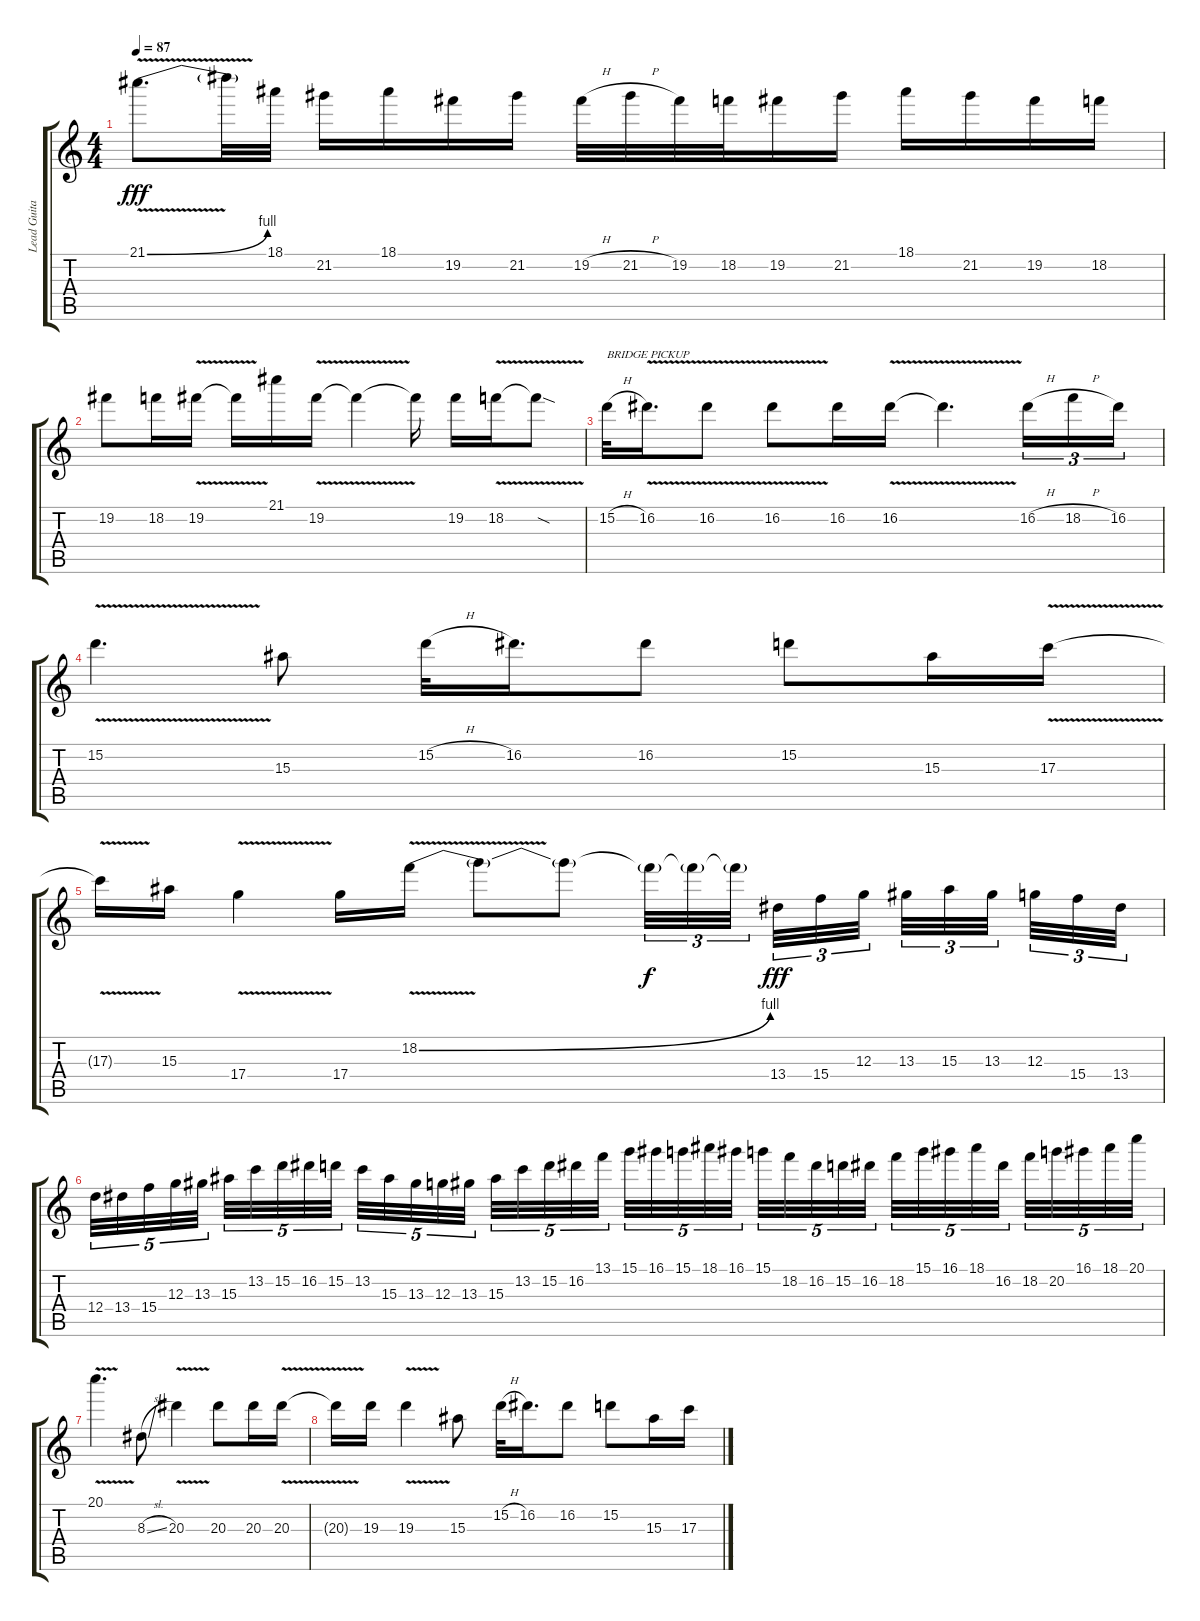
\track ("Lead Guitar" "Lead Guita") {instrument distortionguitar}
\staff {score tabs}
\tuning (E4 B3 G3 D3 A2 E2) {hide}
\ts (4 4)
\tempo 87
\clef g2
\ks c
21.1{be (bend 0 0 60 4) v}.8{d dy fff} 21.1{t}.32 18.1.32 21.2.16 18.1.16 19.2.16 21.2.16 19.2{h}.32 21.2{h}.32 19.2.32 18.2.32 19.2.16 21.2.16 18.1.16 21.2.16 19.2.16 18.2.16 |
19.2.8 18.2.16 19.2{v}.16 19.2{t}.16 21.1.16 19.2{v}.16 19.2{t}.4 19.2{t}.16 19.2.16 18.2{v}.16 18.2{sod t}.8 |
15.2{h}.32{txt "BRIDGE PICKUP" instrument distortionguitar} 16.2{v}.16{d} 16.2{v}.8 16.2{v}.8 16.2.16 16.2{v}.16 16.2{t}.4{d} 16.2{h}.16{tu (3 2)} 18.2{h}.16{tu (3 2)} 16.2.16{tu (3 2)} |
15.2{v}.4{d} 15.3.8 15.2{h}.32 16.2.16{d} 16.2.8 15.2.8 15.3.16 17.3{v}.16 |
17.3{t}.16 15.3.16 17.4{v}.4 17.4.16 18.2{be (bend 0 0 60 4) v}.16 18.2{t}.8 18.2{t}.8 18.2{t}.32{tu (3 2) dy f} 18.2{t}.32{tu (3 2)} 18.2{t}.32{tu (3 2) beam splitsecondary} 13.4.32{tu (3 2) dy fff} 15.4.32{tu (3 2)} 12.3.32{tu (3 2) beam splitsecondary} 13.3.32{tu (3 2)} 15.3.32{tu (3 2)} 13.3.32{tu (3 2) beam splitsecondary} 12.3.32{tu (3 2)} 15.4.32{tu (3 2)} 13.4.32{tu (3 2)} |
12.4.32{tu (5 4)} 13.4.32{tu (5 4)} 15.4.32{tu (5 4)} 12.3.32{tu (5 4)} 13.3.32{tu (5 4) beam splitsecondary} 15.3.32{tu (5 4)} 13.2.32{tu (5 4)} 15.2.32{tu (5 4)} 16.2.32{tu (5 4)} 15.2.32{tu (5 4)} 13.2.32{tu (5 4)} 15.3.32{tu (5 4)} 13.3.32{tu (5 4)} 12.3.32{tu (5 4)} 13.3.32{tu (5 4) beam splitsecondary} 15.3.32{tu (5 4)} 13.2.32{tu (5 4)} 15.2.32{tu (5 4)} 16.2.32{tu (5 4)} 13.1.32{tu (5 4)} 15.1.32{tu (5 4)} 16.1.32{tu (5 4)} 15.1.32{tu (5 4)} 18.1.32{tu (5 4)} 16.1.32{tu (5 4) beam splitsecondary} 15.1.32{tu (5 4)} 18.2.32{tu (5 4)} 16.2.32{tu (5 4)} 15.2.32{tu (5 4)} 16.2.32{tu (5 4)} 18.2.32{tu (5 4)} 15.1.32{tu (5 4)} 16.1.32{tu (5 4)} 18.1.32{tu (5 4)} 16.2.32{tu (5 4) beam splitsecondary} 18.2.32{tu (5 4)} 20.2.32{tu (5 4)} 16.1.32{tu (5 4)} 18.1.32{tu (5 4)} 20.1.32{tu (5 4)} |
20.1{v}.4{d} 8.3{sl}.8 20.3{v}.4 20.3.8 20.3.16 20.3{v}.16 |
20.3{t}.16 19.3.16 19.3{v}.4 15.3.8 15.2{h}.32 16.2.16{d} 16.2.8 15.2.8 15.3.16 17.3.16
